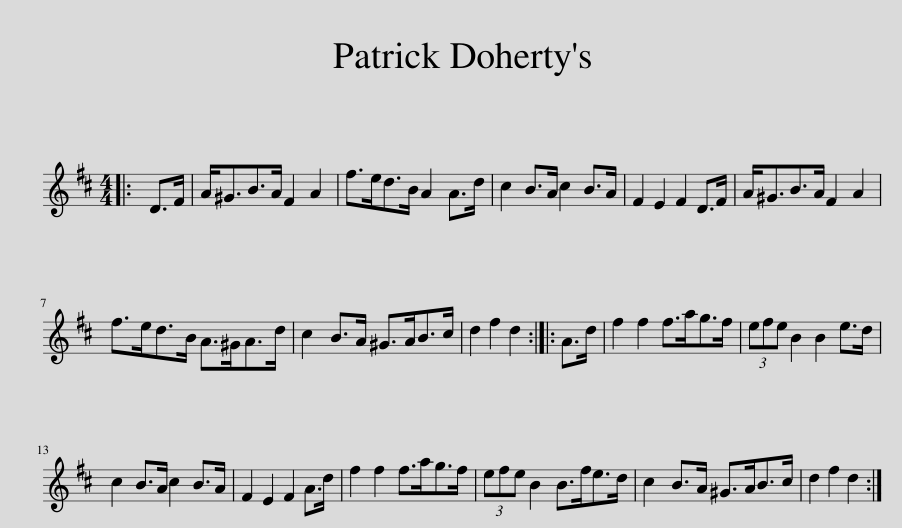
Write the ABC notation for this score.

X:1
L:1/8
M:4/4
I:linebreak $
K:D
V:1 treble
V:1
|: D>F | A<^GB>A F2 A2 | f>ed>B A2 A>d | c2 B>A c2 B>A | F2 E2 F2 D>F | %5
 A<^GB>A F2 A2 |$ f>ed>B A>^GA>d | c2 B>A ^G>AB>c | d2 f2 d2 :: A>d | %10
 f2 f2 f>ag>f | (3efe B2 B2 e>d |$ c2 B>A c2 B>A | F2 E2 F2 A>d | f2 f2 f>ag>f | %15
 (3efe B2 B>fe>d | c2 B>A ^G>AB>c | d2 f2 d2 :| %18
